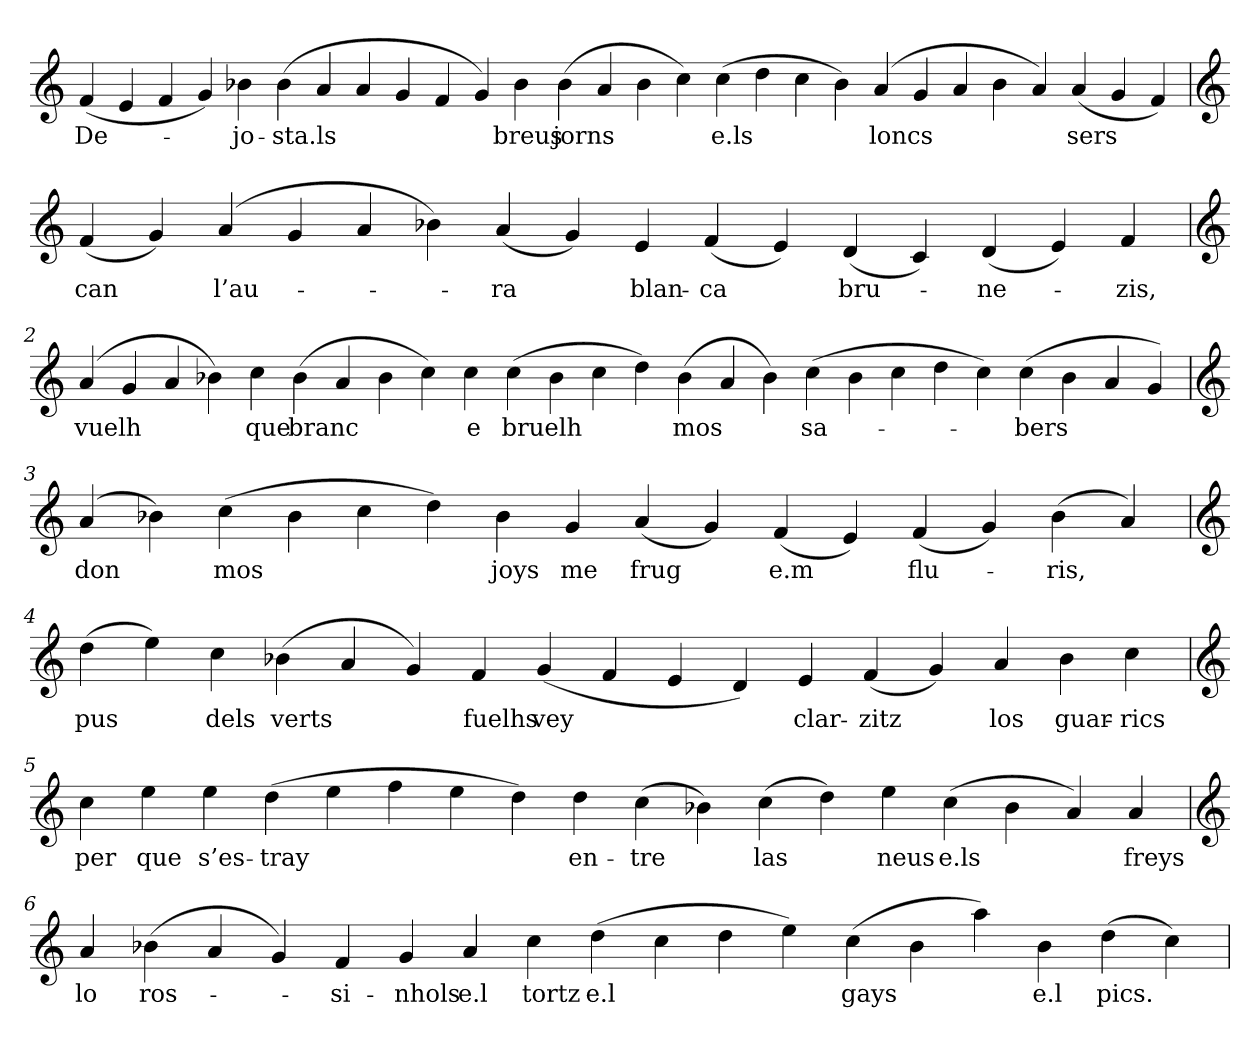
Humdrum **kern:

**kern	**text
*part1	*part1
*staff1	*staff1
*clefG2	*
=	=
(4f	De-
4e	.
4f	.
4g)	.
4b-X	-jo-
(4b-	-sta.ls
4a	.
4a	.
4g	.
4f	.
4g)	.
4b-	breus
(4b-	jorns
4a	.
4b-	.
4cc)	.
(4cc	e.ls
4dd	.
4cc	.
4b-)	.
(4a	loncs
4g	.
4a	.
4b-	.
4a)	.
(4a	sers
4g	.
4f)	.
=1	=1
*clefG2	*
(4f	can
4g)	.
(4a	l’au-
4g	.
4a	.
4b-X)	.
(4a	-ra
4g)	.
4e	blan-
(4f	-ca
4e)	.
(4d	bru-
4c)	.
(4d	-ne-
4e)	.
4f	-zis,
=2	=2
*clefG2	*
(4a	vuelh
4g	.
4a	.
4b-X)	.
4cc	que
(4b-	branc
4a	.
4b-	.
4cc)	.
4cc	e
(4cc	bruelh
4b-	.
4cc	.
4dd)	.
(4b-	mos
4a	.
4b-)	.
(4cc	sa-
4b-	.
4cc	.
4dd	.
4cc)	.
(4cc	-bers
4b-	.
4a	.
4g)	.
=3	=3
*clefG2	*
(4a	don
4b-X)	.
(4cc	mos
4b-	.
4cc	.
4dd)	.
4b-	joys
4g	me
(4a	frug
4g)	.
(4f	e.m
4e)	.
(4f	flu-
4g)	.
(4b-	-ris,
4a)	.
=4	=4
*clefG2	*
(4dd	pus
4ee)	.
4cc	dels
(4b-X	verts
4a	.
4g)	.
4f	fuelhs
(4g	vey
4f	.
4e	.
4d)	.
4e	clar-
(4f	-zitz
4g)	.
4a	los
4b-	guar-
4cc	-rics
=5	=5
*clefG2	*
4cc	per
4ee	que
4ee	s’es-
(4dd	-tray
4ee	.
4ff	.
4ee	.
4dd)	.
4dd	en-
(4cc	-tre
4b-X)	.
(4cc	las
4dd)	.
4ee	neus
(4cc	e.ls
4b-	.
4a)	.
4a	freys
=6	=6
*clefG2	*
4a	lo
(4b-X	ros-
4a	.
4g)	.
4f	-si-
4g	-nhols
4a	e.l
4cc	tortz
(4dd	e.l
4cc	.
4dd	.
4ee)	.
(4cc	gays
4b-	.
4aa)	.
4b-	e.l
(4dd	pics.
4cc)	.
=	=
*-	*-
